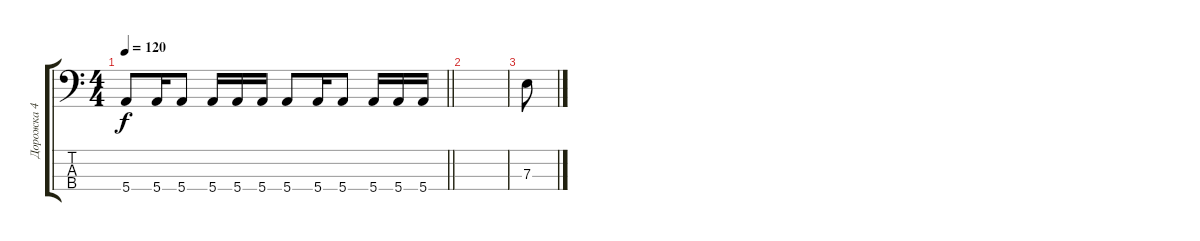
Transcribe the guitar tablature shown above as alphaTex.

\track ("Дорожка 4" "Дорожка 4") {instrument electricbasspick}
\staff {score tabs}
\tuning (G2 D2 A1 E1) {hide}
\ts (4 4)
\tempo 120
\clef f4
\barLineRight lightlight
\ks c
5.4.8{dy f} 5.4.16 5.4.8 5.4.16 5.4.16 5.4.16 5.4.8 5.4.16 5.4.8 5.4.16 5.4.16 5.4.16 |
|
7.3.8
